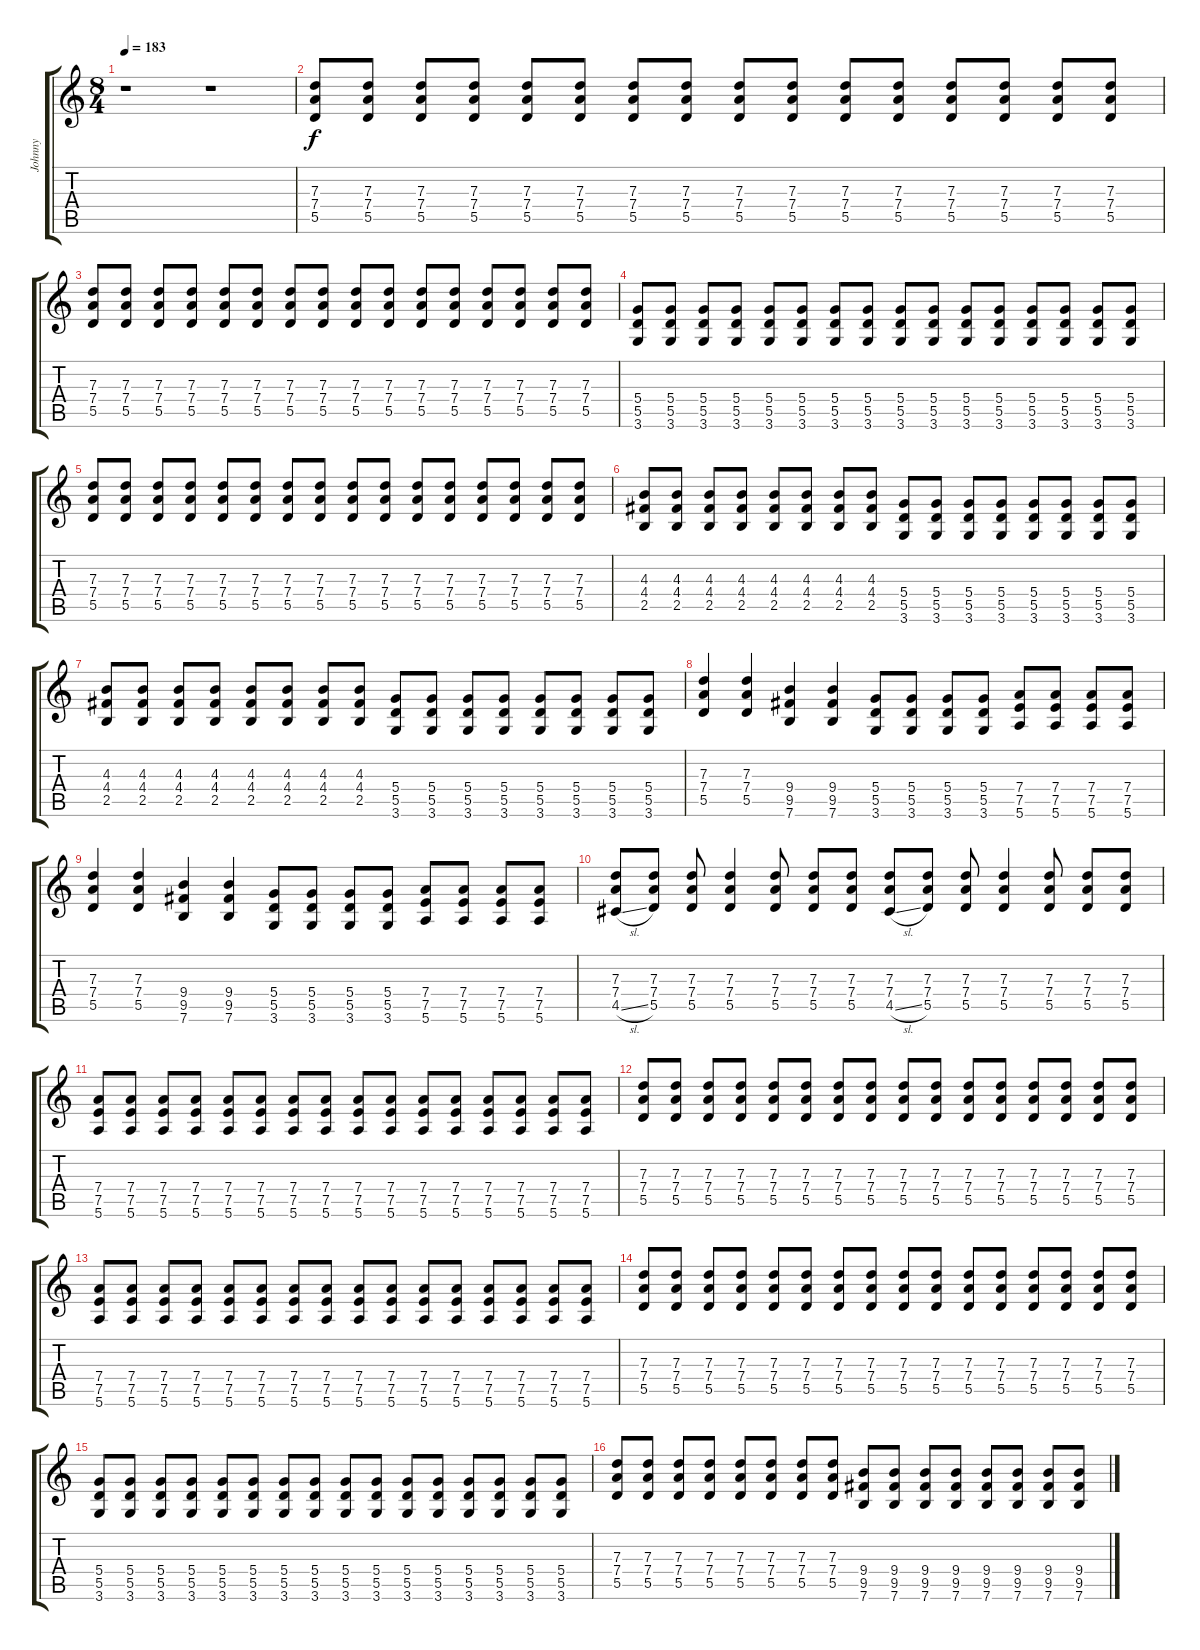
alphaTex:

\track ("Johnny" "Johnny") {instrument distortionguitar}
\staff {score tabs}
\tuning (E4 B3 G3 D3 A2 E2) {hide}
\ts (8 4)
\tempo 183
\clef g2
\ks c
r.1{dy f} r.1 |
(7.3 7.4 5.5).8 (7.3 7.4 5.5).8 (7.3 7.4 5.5).8 (7.3 7.4 5.5).8 (7.3 7.4 5.5).8 (7.3 7.4 5.5).8 (7.3 7.4 5.5).8 (7.3 7.4 5.5).8 (7.3 7.4 5.5).8 (7.3 7.4 5.5).8 (7.3 7.4 5.5).8 (7.3 7.4 5.5).8 (7.3 7.4 5.5).8 (7.3 7.4 5.5).8 (7.3 7.4 5.5).8 (7.3 7.4 5.5).8 |
(7.3 7.4 5.5).8 (7.3 7.4 5.5).8 (7.3 7.4 5.5).8 (7.3 7.4 5.5).8 (7.3 7.4 5.5).8 (7.3 7.4 5.5).8 (7.3 7.4 5.5).8 (7.3 7.4 5.5).8 (7.3 7.4 5.5).8 (7.3 7.4 5.5).8 (7.3 7.4 5.5).8 (7.3 7.4 5.5).8 (7.3 7.4 5.5).8 (7.3 7.4 5.5).8 (7.3 7.4 5.5).8 (7.3 7.4 5.5).8 |
(5.4 5.5 3.6).8 (5.4 5.5 3.6).8 (5.4 5.5 3.6).8 (5.4 5.5 3.6).8 (5.4 5.5 3.6).8 (5.4 5.5 3.6).8 (5.4 5.5 3.6).8 (5.4 5.5 3.6).8 (5.4 5.5 3.6).8 (5.4 5.5 3.6).8 (5.4 5.5 3.6).8 (5.4 5.5 3.6).8 (5.4 5.5 3.6).8 (5.4 5.5 3.6).8 (5.4 5.5 3.6).8 (5.4 5.5 3.6).8 |
(7.3 7.4 5.5).8 (7.3 7.4 5.5).8 (7.3 7.4 5.5).8 (7.3 7.4 5.5).8 (7.3 7.4 5.5).8 (7.3 7.4 5.5).8 (7.3 7.4 5.5).8 (7.3 7.4 5.5).8 (7.3 7.4 5.5).8 (7.3 7.4 5.5).8 (7.3 7.4 5.5).8 (7.3 7.4 5.5).8 (7.3 7.4 5.5).8 (7.3 7.4 5.5).8 (7.3 7.4 5.5).8 (7.3 7.4 5.5).8 |
(4.3 4.4 2.5).8 (4.3 4.4 2.5).8 (4.3 4.4 2.5).8 (4.3 4.4 2.5).8 (4.3 4.4 2.5).8 (4.3 4.4 2.5).8 (4.3 4.4 2.5).8 (4.3 4.4 2.5).8 (5.4 5.5 3.6).8 (5.4 5.5 3.6).8 (5.4 5.5 3.6).8 (5.4 5.5 3.6).8 (5.4 5.5 3.6).8 (5.4 5.5 3.6).8 (5.4 5.5 3.6).8 (5.4 5.5 3.6).8 |
(4.3 4.4 2.5).8 (4.3 4.4 2.5).8 (4.3 4.4 2.5).8 (4.3 4.4 2.5).8 (4.3 4.4 2.5).8 (4.3 4.4 2.5).8 (4.3 4.4 2.5).8 (4.3 4.4 2.5).8 (5.4 5.5 3.6).8 (5.4 5.5 3.6).8 (5.4 5.5 3.6).8 (5.4 5.5 3.6).8 (5.4 5.5 3.6).8 (5.4 5.5 3.6).8 (5.4 5.5 3.6).8 (5.4 5.5 3.6).8 |
(7.3 7.4 5.5).4 (7.3 7.4 5.5).4 (9.4 9.5 7.6).4 (9.4 9.5 7.6).4 (5.4 5.5 3.6).8 (5.4 5.5 3.6).8 (5.4 5.5 3.6).8 (5.4 5.5 3.6).8 (7.4 7.5 5.6).8 (7.4 7.5 5.6).8 (7.4 7.5 5.6).8 (7.4 7.5 5.6).8 |
(7.3 7.4 5.5).4 (7.3 7.4 5.5).4 (9.4 9.5 7.6).4 (9.4 9.5 7.6).4 (5.4 5.5 3.6).8 (5.4 5.5 3.6).8 (5.4 5.5 3.6).8 (5.4 5.5 3.6).8 (7.4 7.5 5.6).8 (7.4 7.5 5.6).8 (7.4 7.5 5.6).8 (7.4 7.5 5.6).8 |
(7.3 7.4 4.5{sl}).8 (7.3 7.4 5.5).8 (7.3 7.4 5.5).8 (7.3 7.4 5.5).4 (7.3 7.4 5.5).8 (7.3 7.4 5.5).8 (7.3 7.4 5.5).8 (7.3 7.4 4.5{sl}).8 (7.3 7.4 5.5).8 (7.3 7.4 5.5).8 (7.3 7.4 5.5).4 (7.3 7.4 5.5).8 (7.3 7.4 5.5).8 (7.3 7.4 5.5).8 |
(7.4 7.5 5.6).8 (7.4 7.5 5.6).8 (7.4 7.5 5.6).8 (7.4 7.5 5.6).8 (7.4 7.5 5.6).8 (7.4 7.5 5.6).8 (7.4 7.5 5.6).8 (7.4 7.5 5.6).8 (7.4 7.5 5.6).8 (7.4 7.5 5.6).8 (7.4 7.5 5.6).8 (7.4 7.5 5.6).8 (7.4 7.5 5.6).8 (7.4 7.5 5.6).8 (7.4 7.5 5.6).8 (7.4 7.5 5.6).8 |
(7.3 7.4 5.5).8 (7.3 7.4 5.5).8 (7.3 7.4 5.5).8 (7.3 7.4 5.5).8 (7.3 7.4 5.5).8 (7.3 7.4 5.5).8 (7.3 7.4 5.5).8 (7.3 7.4 5.5).8 (7.3 7.4 5.5).8 (7.3 7.4 5.5).8 (7.3 7.4 5.5).8 (7.3 7.4 5.5).8 (7.3 7.4 5.5).8 (7.3 7.4 5.5).8 (7.3 7.4 5.5).8 (7.3 7.4 5.5).8 |
(7.4 7.5 5.6).8 (7.4 7.5 5.6).8 (7.4 7.5 5.6).8 (7.4 7.5 5.6).8 (7.4 7.5 5.6).8 (7.4 7.5 5.6).8 (7.4 7.5 5.6).8 (7.4 7.5 5.6).8 (7.4 7.5 5.6).8 (7.4 7.5 5.6).8 (7.4 7.5 5.6).8 (7.4 7.5 5.6).8 (7.4 7.5 5.6).8 (7.4 7.5 5.6).8 (7.4 7.5 5.6).8 (7.4 7.5 5.6).8 |
(7.3 7.4 5.5).8 (7.3 7.4 5.5).8 (7.3 7.4 5.5).8 (7.3 7.4 5.5).8 (7.3 7.4 5.5).8 (7.3 7.4 5.5).8 (7.3 7.4 5.5).8 (7.3 7.4 5.5).8 (7.3 7.4 5.5).8 (7.3 7.4 5.5).8 (7.3 7.4 5.5).8 (7.3 7.4 5.5).8 (7.3 7.4 5.5).8 (7.3 7.4 5.5).8 (7.3 7.4 5.5).8 (7.3 7.4 5.5).8 |
(5.4 5.5 3.6).8 (5.4 5.5 3.6).8 (5.4 5.5 3.6).8 (5.4 5.5 3.6).8 (5.4 5.5 3.6).8 (5.4 5.5 3.6).8 (5.4 5.5 3.6).8 (5.4 5.5 3.6).8 (5.4 5.5 3.6).8 (5.4 5.5 3.6).8 (5.4 5.5 3.6).8 (5.4 5.5 3.6).8 (5.4 5.5 3.6).8 (5.4 5.5 3.6).8 (5.4 5.5 3.6).8 (5.4 5.5 3.6).8 |
(7.3 7.4 5.5).8 (7.3 7.4 5.5).8 (7.3 7.4 5.5).8 (7.3 7.4 5.5).8 (7.3 7.4 5.5).8 (7.3 7.4 5.5).8 (7.3 7.4 5.5).8 (7.3 7.4 5.5).8 (9.4 9.5 7.6).8 (9.4 9.5 7.6).8 (9.4 9.5 7.6).8 (9.4 9.5 7.6).8 (9.4 9.5 7.6).8 (9.4 9.5 7.6).8 (9.4 9.5 7.6).8 (9.4 9.5 7.6).8
